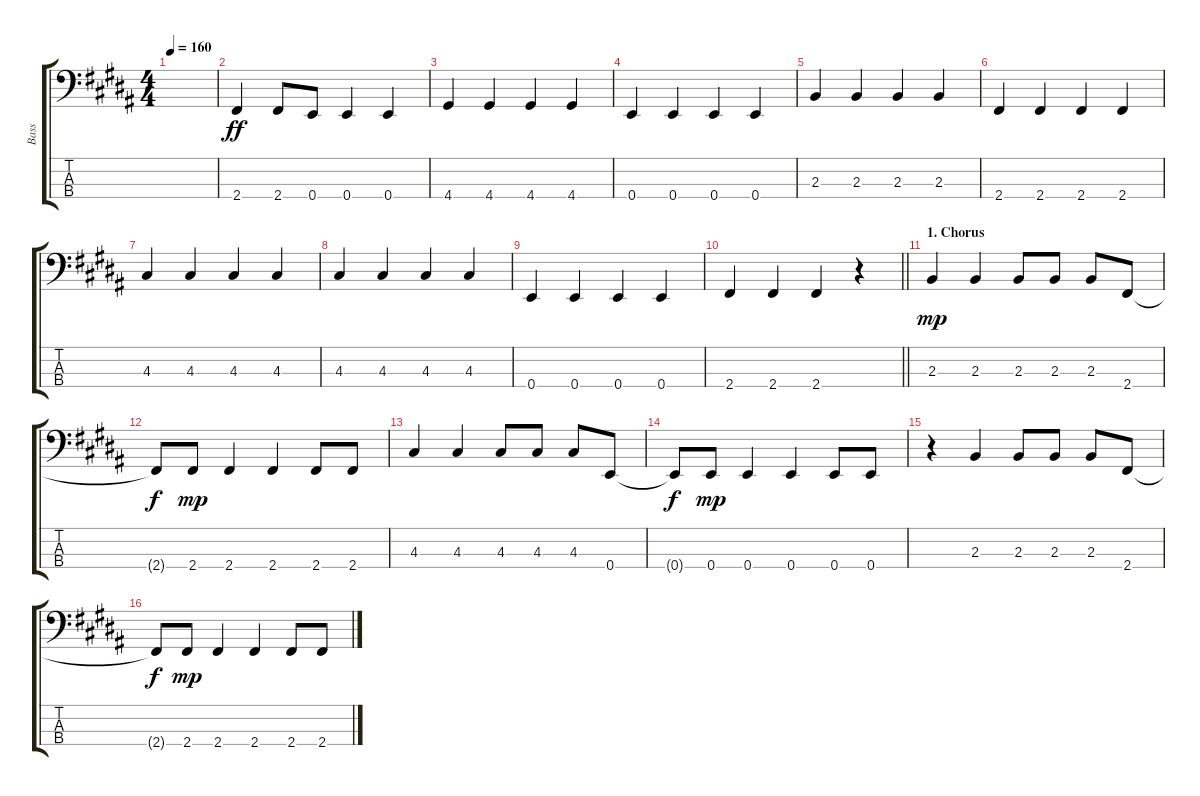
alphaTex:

\track ("Bass" "Bass") {instrument electricbassfinger}
\staff {score tabs}
\tuning (G2 D2 A1 E1) {hide}
\ts (4 4)
\tempo 160
\clef f4
\ks b
|
2.4.4{dy ff} 2.4.8 0.4.8 0.4.4 0.4.4 |
4.4.4 4.4.4 4.4.4 4.4.4 |
0.4.4 0.4.4 0.4.4 0.4.4 |
2.3.4 2.3.4 2.3.4 2.3.4 |
2.4.4 2.4.4 2.4.4 2.4.4 |
4.3.4 4.3.4 4.3.4 4.3.4 |
4.3.4 4.3.4 4.3.4 4.3.4 |
0.4.4 0.4.4 0.4.4 0.4.4 |
\barLineRight lightlight
2.4.4 2.4.4 2.4.4 r.4 |
\section ("" "1. Chorus")
2.3.4{dy mp} 2.3.4 2.3.8 2.3.8 2.3.8 2.4.8 |
2.4{t}.8{dy f} 2.4.8{dy mp} 2.4.4 2.4.4 2.4.8 2.4.8 |
4.3.4 4.3.4 4.3.8 4.3.8 4.3.8 0.4.8 |
0.4{t}.8{dy f} 0.4.8{dy mp} 0.4.4 0.4.4 0.4.8 0.4.8 |
r.4 2.3.4 2.3.8 2.3.8 2.3.8 2.4.8 |
2.4{t}.8{dy f} 2.4.8{dy mp} 2.4.4 2.4.4 2.4.8 2.4.8
